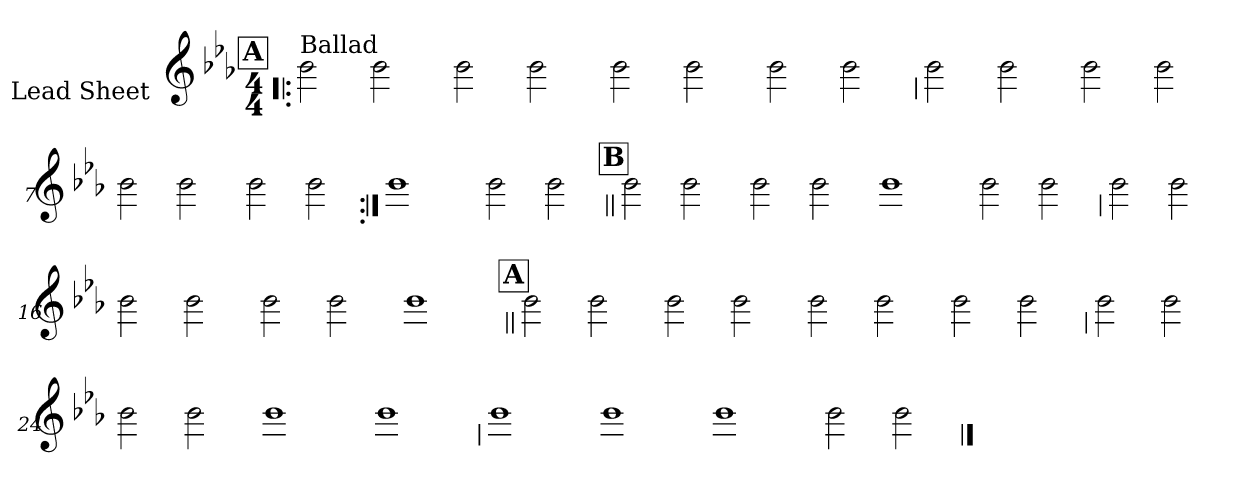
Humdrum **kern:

**kern
*part1
*staff1
*I"Lead Sheet
*stria0
*clefG2
*k[b-e-a-]
*E-:
*M4/4
!!LO:REH:place=s1:a:t=A
=1!|:
!LO:TX:a:t=Ballad
2b-
2b-
=2-
2b-
2b-
=3-
2b-
2b-
=4-
2b-
2b-
!!LO:LB:g=z
=5
2b-
2b-
=6-
2b-
2b-
=7-
2b-
2b-
=8-
2b-
2b-
!!LO:LB:g=z
=9:|!
1b-
=10-
2b-
2b-
!!LO:LB:g=z
!!LO:REH:place=s1:a:t=B
=11||
2b-
2b-
=12-
2b-
2b-
=13-
1b-
=14-
2b-
2b-
!!LO:LB:g=z
=15
2b-
2b-
=16-
2b-
2b-
=17-
2b-
2b-
=18-
1b-
!!LO:LB:g=z
!!LO:REH:place=s1:a:t=A
=19||
2b-
2b-
=20-
2b-
2b-
=21-
2b-
2b-
=22-
2b-
2b-
!!LO:LB:g=z
=23
2b-
2b-
=24-
2b-
2b-
=25-
1b-
=26-
1b-
!!LO:LB:g=z
=27
1b-
=28-
1b-
=29-
1b-
=30-
2b-
2b-
==
*-
